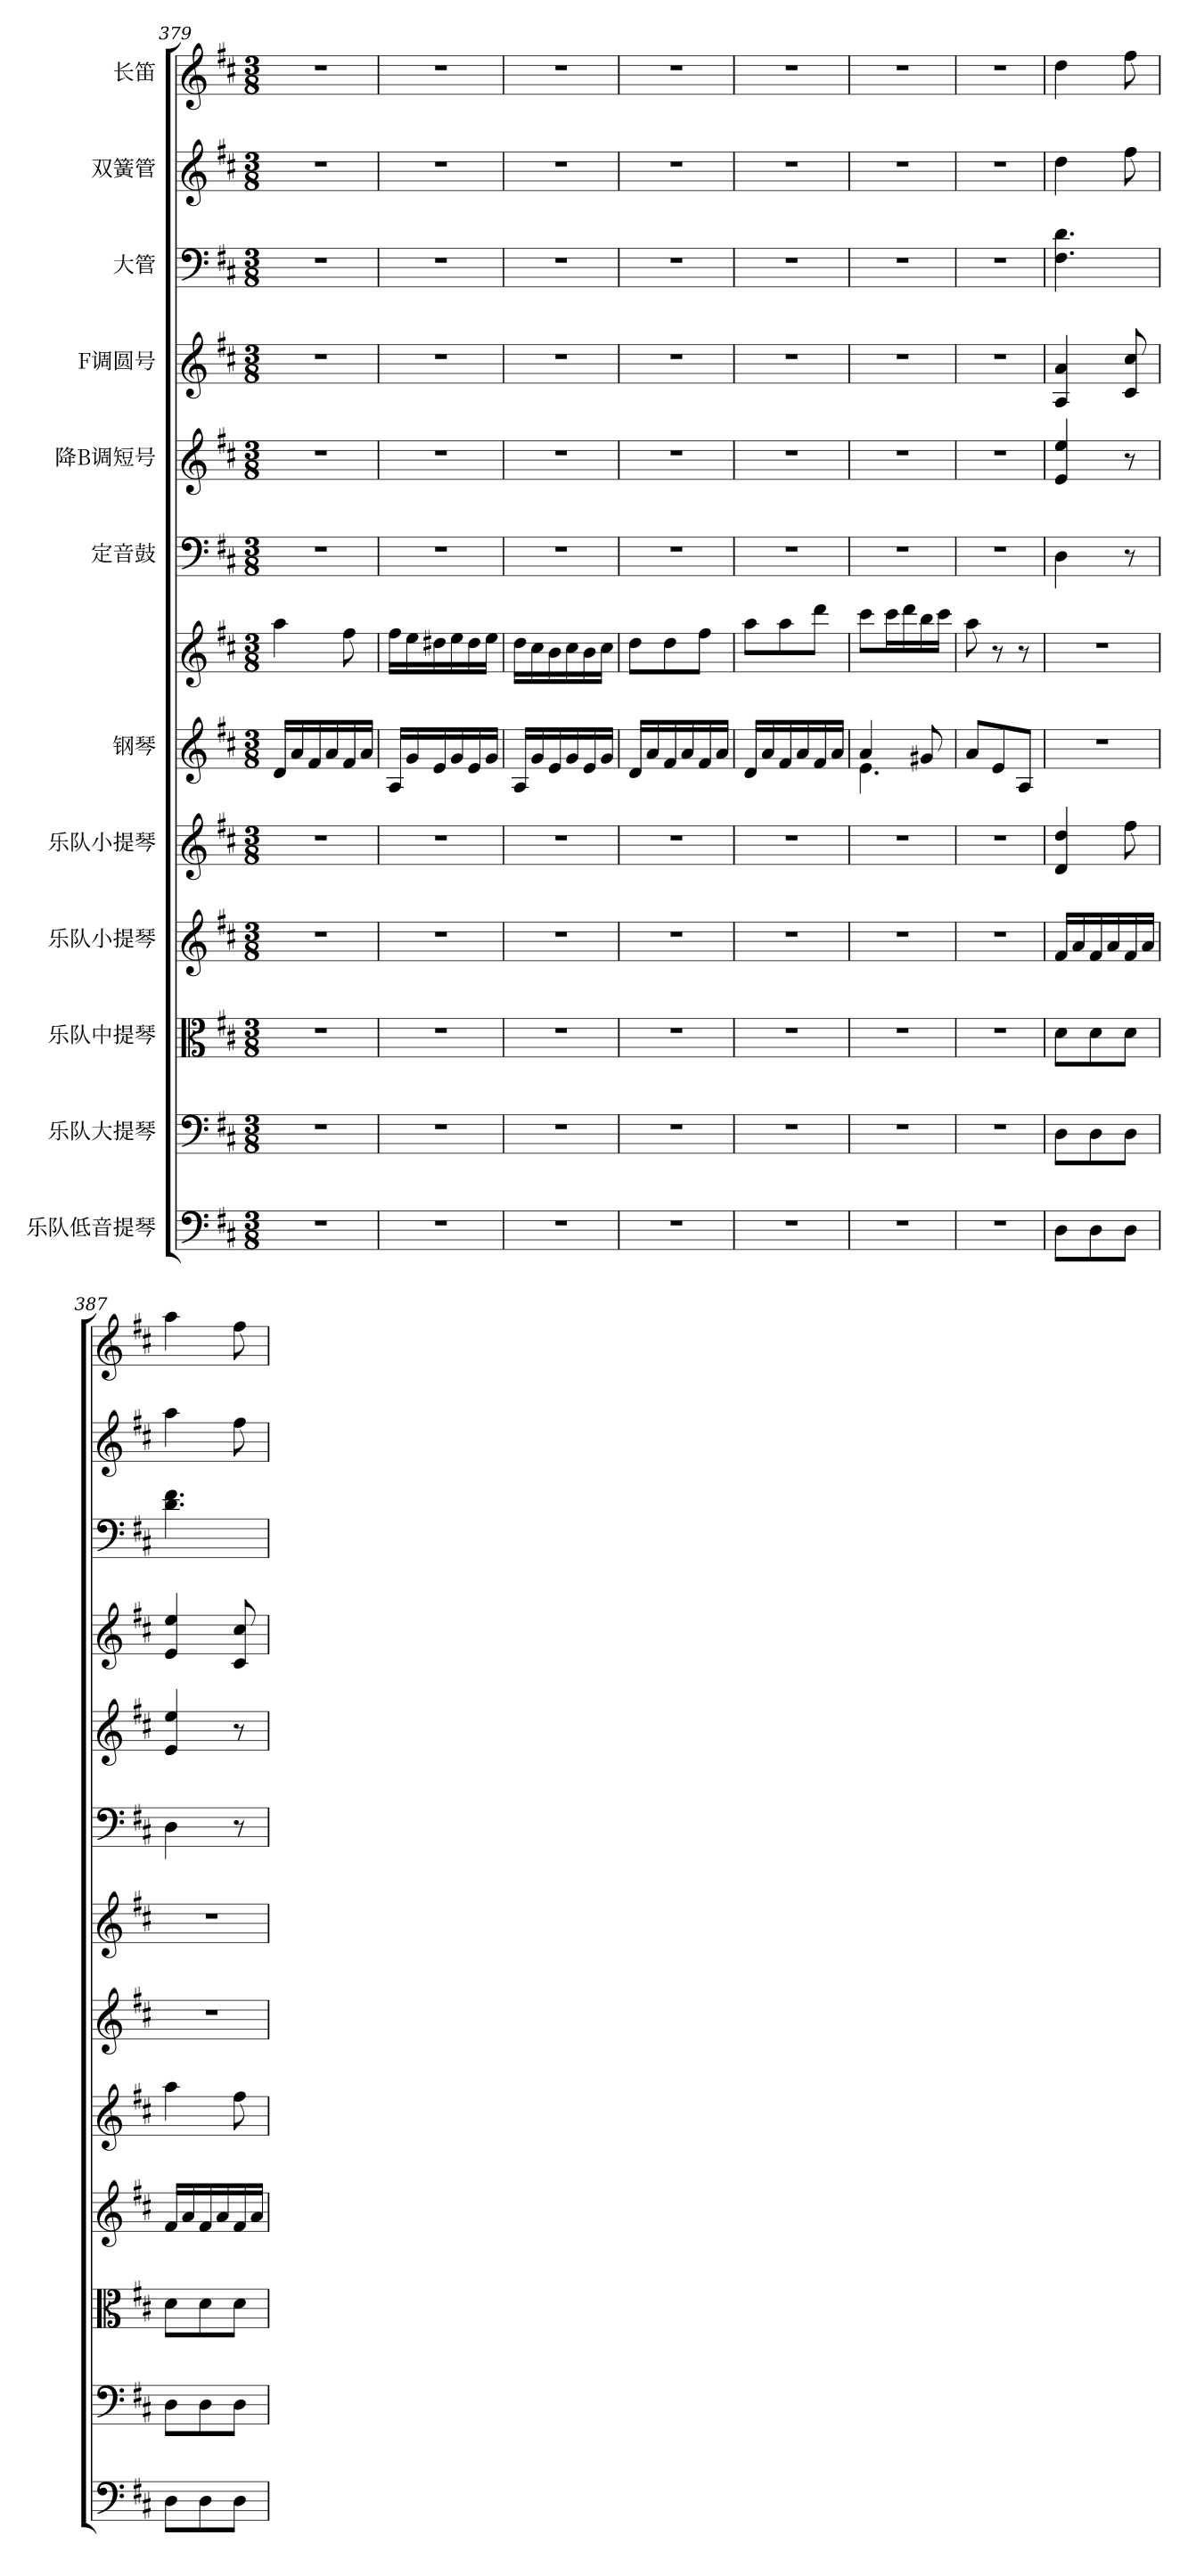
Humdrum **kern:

**kern	**kern	**kern	**kern	**kern	**kern	**kern	**kern	**kern	**kern	**kern	**kern	**kern
*part12	*part11	*part10	*part9	*part8	*part7	*part7	*part6	*part5	*part4	*part3	*part2	*part1
*staff13	*staff12	*staff11	*staff10	*staff9	*staff8	*staff7	*staff6	*staff5	*staff4	*staff3	*staff2	*staff1
*I"乐队低音提琴	*I"乐队大提琴	*I"乐队中提琴	*I"乐队小提琴	*I"乐队小提琴	*I"钢琴	*	*I"定音鼓	*I"降B调短号	*I"F调圆号	*I"大管	*I"双簧管	*I"长笛
*clefF4	*clefF4	*clefC3	*clefG2	*clefG2	*clefG2	*clefG2	*clefF4	*clefG2	*clefG2	*clefF4	*clefG2	*clefG2
*ITrd7c12	*	*	*	*	*	*	*	*ITrd1c2	*ITrd4c7	*	*	*
*k[f#c#]	*k[f#c#]	*k[f#c#]	*k[f#c#]	*k[f#c#]	*k[f#c#]	*k[f#c#]	*k[f#c#]	*k[]	*k[f#]	*k[f#c#]	*k[f#c#]	*k[f#c#]
*M3/8	*M3/8	*M3/8	*M3/8	*M3/8	*M3/8	*M3/8	*M3/8	*M3/8	*M3/8	*M3/8	*M3/8	*M3/8
=379	=379	=379	=379	=379	=379	=379	=379	=379	=379	=379	=379	=379
4.r	4.r	4.r	4.r	4.r	16d/LL	4aa\	4.r	4.r	4.r	4.r	4.r	4.r
.	.	.	.	.	16a/	.	.	.	.	.	.	.
.	.	.	.	.	16f#/	.	.	.	.	.	.	.
.	.	.	.	.	16a/	.	.	.	.	.	.	.
.	.	.	.	.	16f#/	8ff#\	.	.	.	.	.	.
.	.	.	.	.	16a/JJ	.	.	.	.	.	.	.
!!LO:PB:g=z
=380	=380	=380	=380	=380	=380	=380	=380	=380	=380	=380	=380	=380
4.r	4.r	4.r	4.r	4.r	16A/LL	16ff#\LL	4.r	4.r	4.r	4.r	4.r	4.r
.	.	.	.	.	16g/	16ee\	.	.	.	.	.	.
.	.	.	.	.	16e/	16dd#X\	.	.	.	.	.	.
.	.	.	.	.	16g/	16ee\	.	.	.	.	.	.
.	.	.	.	.	16e/	16dd#\	.	.	.	.	.	.
.	.	.	.	.	16g/JJ	16ee\JJ	.	.	.	.	.	.
=381	=381	=381	=381	=381	=381	=381	=381	=381	=381	=381	=381	=381
4.r	4.r	4.r	4.r	4.r	16A/LL	16dd\LL	4.r	4.r	4.r	4.r	4.r	4.r
.	.	.	.	.	16g/	16cc#\	.	.	.	.	.	.
.	.	.	.	.	16e/	16b\	.	.	.	.	.	.
.	.	.	.	.	16g/	16cc#\	.	.	.	.	.	.
.	.	.	.	.	16e/	16b\	.	.	.	.	.	.
.	.	.	.	.	16g/JJ	16cc#\JJ	.	.	.	.	.	.
=382	=382	=382	=382	=382	=382	=382	=382	=382	=382	=382	=382	=382
4.r	4.r	4.r	4.r	4.r	16d/LL	8dd\L	4.r	4.r	4.r	4.r	4.r	4.r
.	.	.	.	.	16a/	.	.	.	.	.	.	.
.	.	.	.	.	16f#/	8dd\	.	.	.	.	.	.
.	.	.	.	.	16a/	.	.	.	.	.	.	.
.	.	.	.	.	16f#/	8ff#\J	.	.	.	.	.	.
.	.	.	.	.	16a/JJ	.	.	.	.	.	.	.
=383	=383	=383	=383	=383	=383	=383	=383	=383	=383	=383	=383	=383
4.r	4.r	4.r	4.r	4.r	16d/LL	8aa\L	4.r	4.r	4.r	4.r	4.r	4.r
.	.	.	.	.	16a/	.	.	.	.	.	.	.
.	.	.	.	.	16f#/	8aa\	.	.	.	.	.	.
.	.	.	.	.	16a/	.	.	.	.	.	.	.
.	.	.	.	.	16f#/	8ddd\J	.	.	.	.	.	.
.	.	.	.	.	16a/JJ	.	.	.	.	.	.	.
=384	=384	=384	=384	=384	=384	=384	=384	=384	=384	=384	=384	=384
*	*	*	*	*	*^	*	*	*	*	*	*	*
4.r	4.r	4.r	4.r	4.r	4a/	4.e\	8ccc#\L	4.r	4.r	4.r	4.r	4.r	4.r
.	.	.	.	.	.	.	16ccc#\L	.	.	.	.	.	.
.	.	.	.	.	.	.	16ddd\	.	.	.	.	.	.
.	.	.	.	.	8g#X/	.	16bb\	.	.	.	.	.	.
.	.	.	.	.	.	.	16ccc#\JJ	.	.	.	.	.	.
*	*	*	*	*	*v	*v	*	*	*	*	*	*	*
=385	=385	=385	=385	=385	=385	=385	=385	=385	=385	=385	=385	=385
4.r	4.r	4.r	4.r	4.r	8a/L	8aa\	4.r	4.r	4.r	4.r	4.r	4.r
.	.	.	.	.	8e/	8r	.	.	.	.	.	.
.	.	.	.	.	8A/J	8r	.	.	.	.	.	.
!!LO:PB:g=z
=386	=386	=386	=386	=386	=386	=386	=386	=386	=386	=386	=386	=386
8DD\L	8D\L	8d\L	16f#/LL	4d/ 4dd/	4.r	4.r	4D\	4d/ 4dd/	4D/ 4d/	4.F#\ 4.d\	4dd\	4dd\
.	.	.	16a/	.	.	.	.	.	.	.	.	.
8DD\	8D\	8d\	16f#/	.	.	.	.	.	.	.	.	.
.	.	.	16a/	.	.	.	.	.	.	.	.	.
8DD\J	8D\J	8d\J	16f#/	8ff#\	.	.	8r	8r	8F#/ 8f#/	.	8ff#\	8ff#\
.	.	.	16a/JJ	.	.	.	.	.	.	.	.	.
=387	=387	=387	=387	=387	=387	=387	=387	=387	=387	=387	=387	=387
8DD\L	8D\L	8d\L	16f#/LL	4aa\	4.r	4.r	4D\	4d/ 4dd/	4A/ 4a/	4.d\ 4.f#\	4aa\	4aa\
.	.	.	16a/	.	.	.	.	.	.	.	.	.
8DD\	8D\	8d\	16f#/	.	.	.	.	.	.	.	.	.
.	.	.	16a/	.	.	.	.	.	.	.	.	.
8DD\J	8D\J	8d\J	16f#/	8ff#\	.	.	8r	8r	8F#/ 8f#/	.	8ff#\	8ff#\
.	.	.	16a/JJ	.	.	.	.	.	.	.	.	.
=	=	=	=	=	=	=	=	=	=	=	=	=
*-	*-	*-	*-	*-	*-	*-	*-	*-	*-	*-	*-	*-
